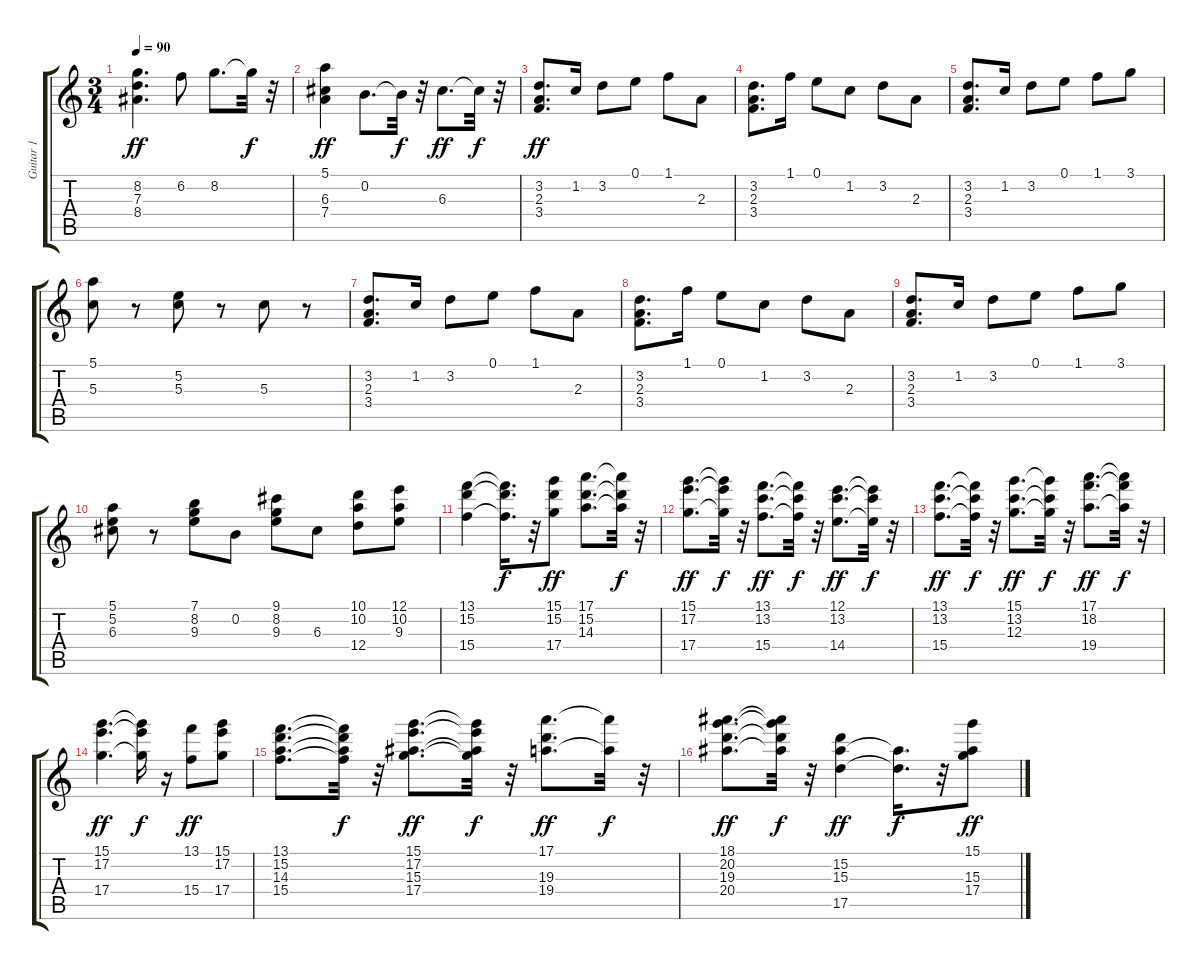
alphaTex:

\track ("Guitar 1" "Guitar 1") {instrument overdrivenguitar}
\staff {score tabs}
\tuning (E4 B3 G3 D3 A2 E2) {hide}
\ts (3 4)
\tempo 90
\clef g2
\ks c
(8.2 7.3 8.4).4{d dy ff} 6.2.8 8.2.8{d} 8.2{t}.32{dy f} r.32 |
(5.1 6.3 7.4).4{dy ff} 0.2.8{d} 0.2{t}.32{dy f} r.32 6.3.8{d dy ff} 6.3{t}.32{dy f} r.32 |
(3.2 2.3 3.4).8{d dy ff} 1.2.16 3.2.8 0.1.8 1.1.8 2.3.8 |
(3.2 2.3 3.4).8{d} 1.1.16 0.1.8 1.2.8 3.2.8 2.3.8 |
(3.2 2.3 3.4).8{d} 1.2.16 3.2.8 0.1.8 1.1.8 3.1.8 |
(5.1 5.3).8 r.8 (5.2 5.3).8 r.8 5.3.8 r.8 |
(3.2 2.3 3.4).8{d} 1.2.16 3.2.8 0.1.8 1.1.8 2.3.8 |
(3.2 2.3 3.4).8{d} 1.1.16 0.1.8 1.2.8 3.2.8 2.3.8 |
(3.2 2.3 3.4).8{d} 1.2.16 3.2.8 0.1.8 1.1.8 3.1.8 |
(5.1 5.2 6.3).8 r.8 (7.1 8.2 9.3).8 0.2.8 (9.1 8.2 9.3).8 6.3.8 (10.1 10.2 12.4).8 (12.1 10.2 9.3).8 |
(13.1 15.2 15.4).4 (13.1{t} 15.2{t} 15.4{t}).16{d dy f} r.32 (15.1 15.2 17.4).8{dy ff} (17.1 15.2 14.3).8{d} (17.1{t} 15.2{t} 14.3{t}).32{dy f} r.32 |
(15.1 17.2 17.4).8{d dy ff} (15.1{t} 17.2{t} 17.4{t}).32{dy f} r.32 (13.1 13.2 15.4).8{d dy ff} (13.1{t} 13.2{t} 15.4{t}).32{dy f} r.32 (12.1 13.2 14.4).8{d dy ff} (12.1{t} 13.2{t} 14.4{t}).32{dy f} r.32 |
(13.1 13.2 15.4).8{d dy ff} (13.1{t} 13.2{t} 15.4{t}).32{dy f} r.32 (15.1 13.2 12.3).8{d dy ff} (15.1{t} 13.2{t} 12.3{t}).32{dy f} r.32 (17.1 18.2 19.4).8{d dy ff} (17.1{t} 18.2{t} 19.4{t}).32{dy f} r.32 |
(15.1 17.2 17.4).4{d dy ff} (15.1{t} 17.2{t} 17.4{t}).16{dy f} r.16 (13.1 15.4).8{dy ff} (15.1 17.2 17.4).8 |
(13.1 15.2 14.3 15.4).8{d} (13.1{t} 15.2{t} 14.3{t} 15.4{t}).32{dy f} r.32 (15.1 17.2 15.3 17.4).8{d dy ff} (15.1{t} 17.2{t} 15.3{t} 17.4{t}).32{dy f} r.32 (17.1 19.3 19.4).8{d dy ff} (17.1{t} 19.4{t}).32{dy f} r.32 |
(18.1 20.2 19.3 20.4).8{d dy ff} (18.1{t} 20.2{t} 19.3{t} 20.4{t}).32{dy f} r.32 (15.2 15.3 17.5).4{dy ff} (15.3{t} 17.5{t}).16{d dy f} r.32 (15.1 15.3 17.4).8{dy ff}
